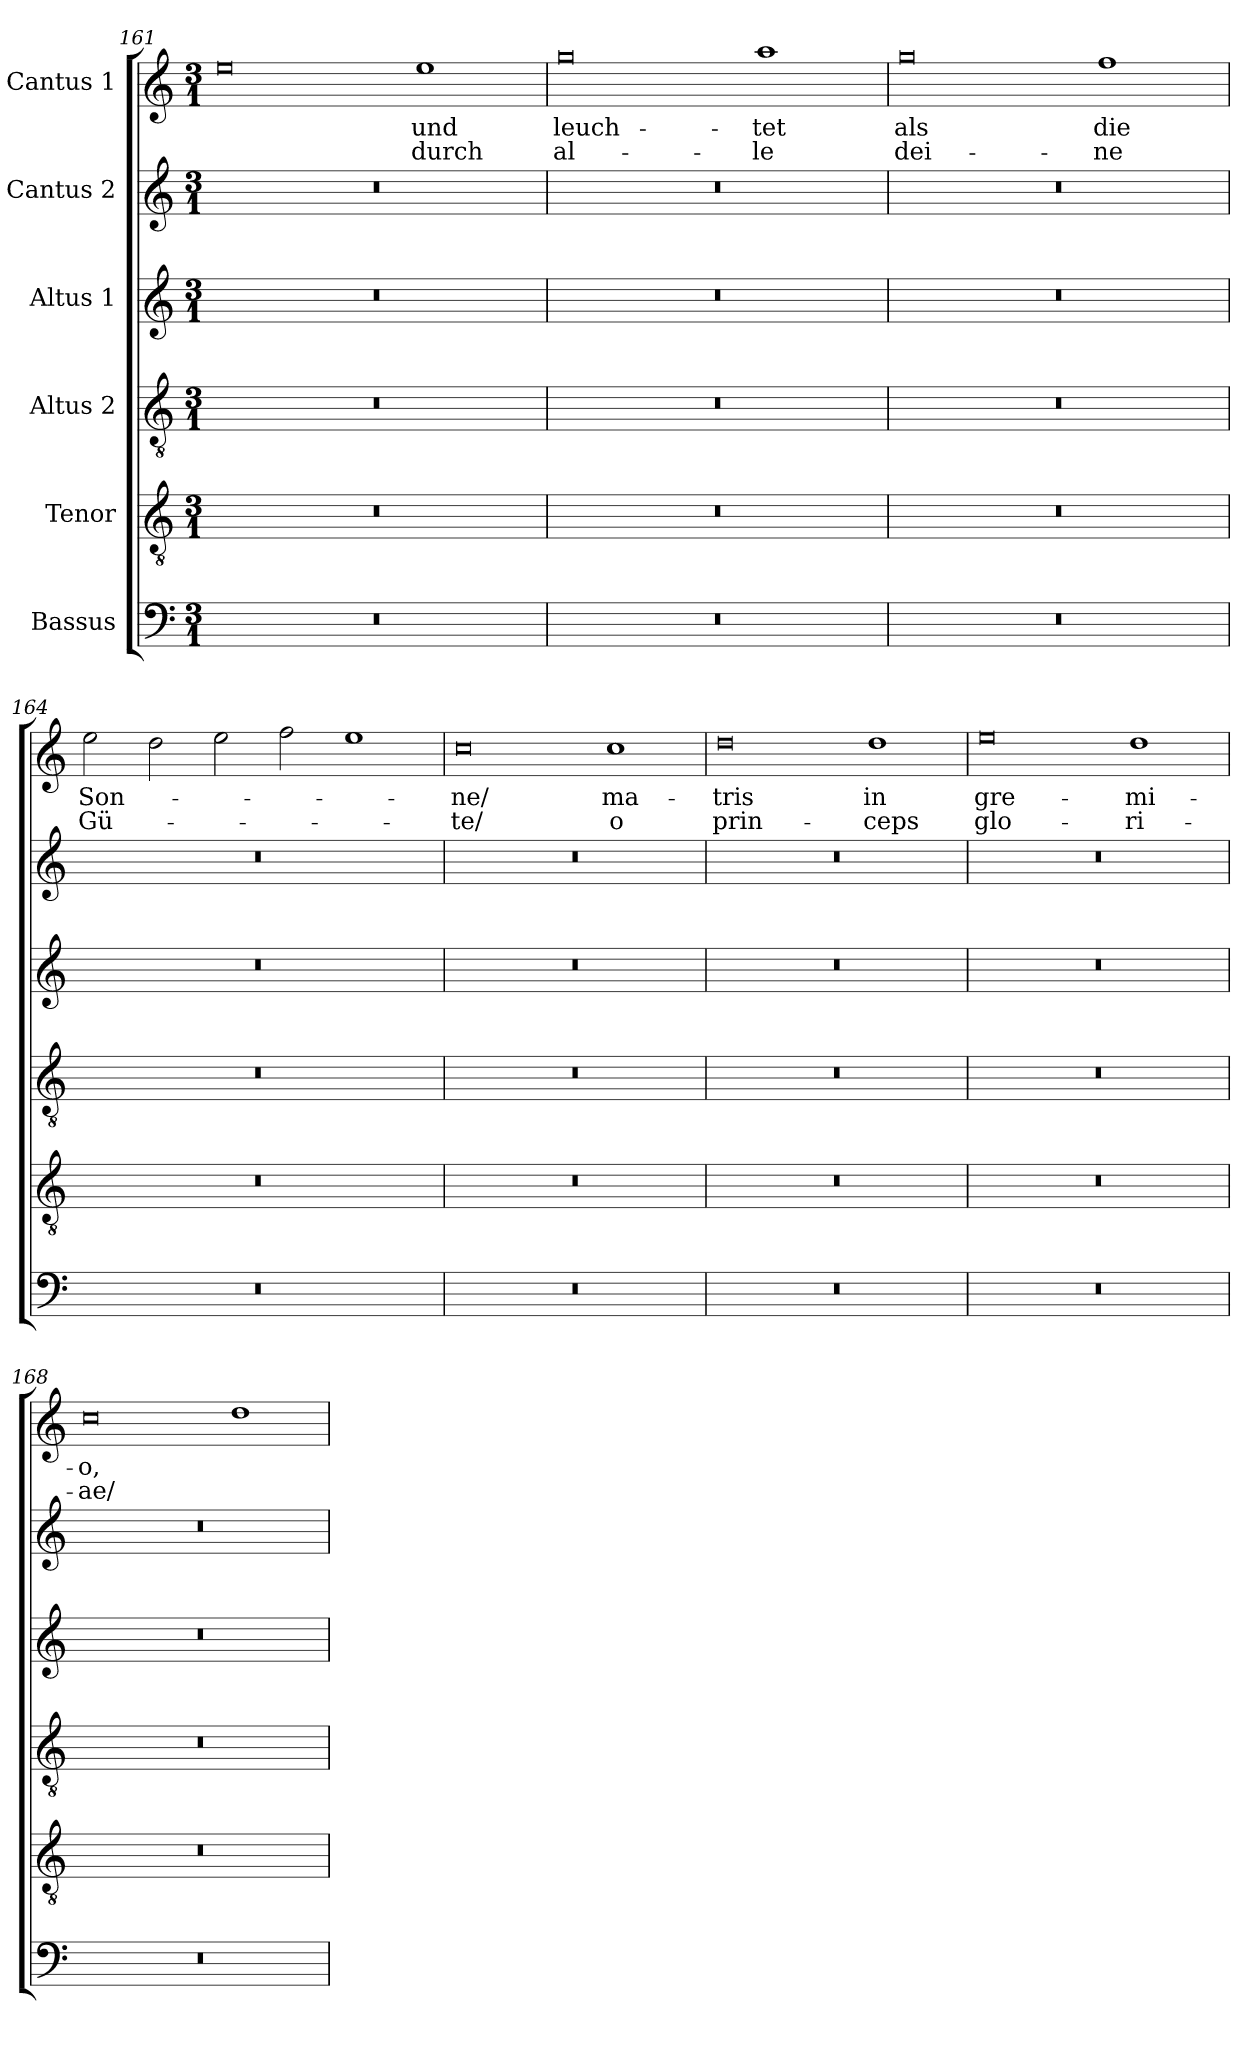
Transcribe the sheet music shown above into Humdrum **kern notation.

**kern	**kern	**kern	**kern	**kern	**kern	**text	**text
*part6	*part5	*part4	*part3	*part2	*part1	*part1	*part1
*staff6	*staff5	*staff4	*staff3	*staff2	*staff1	*staff1	*staff1
*I"Bassus	*I"Tenor	*I"Altus 2	*I"Altus 1	*I"Cantus 2	*I"Cantus 1	*	*
*clefF4	*clefGv2	*clefGv2	*clefG2	*clefG2	*clefG2	*	*
*M3/1	*M3/1	*M3/1	*M3/1	*M3/1	*M3/1	*	*
=161	=161	=161	=161	=161	=161	=161	=161
0.r	0.r	0.r	0.r	0.r	0ee	.	.
!	!	!	!	!	!	!LO:LY:b:cj	!LO:LY:b:cj
.	.	.	.	.	1ee	und	durch
!!LO:LB:g=z
=162	=162	=162	=162	=162	=162	=162	=162
!	!	!	!	!	!	!LO:LY:b:cj	!LO:LY:b:cj
0.r	0.r	0.r	0.r	0.r	0gg	leuch-	-al-
!	!	!	!	!	!	!LO:LY:b:cj	!LO:LY:b:cj
.	.	.	.	.	1aa	-tet	le
=163	=163	=163	=163	=163	=163	=163	=163
!	!	!	!	!	!	!LO:LY:b:cj	!LO:LY:b:cj
0.r	0.r	0.r	0.r	0.r	0gg	als	dei-
!	!	!	!	!	!	!LO:LY:b:cj	!LO:LY:b:cj
.	.	.	.	.	1ff	-die	ne
=164	=164	=164	=164	=164	=164	=164	=164
!	!	!	!	!	!	!LO:LY:b:cj	!LO:LY:b:cj
0.r	0.r	0.r	0.r	0.r	2ee\	Son-	-Gü-
.	.	.	.	.	2dd\	.	.
.	.	.	.	.	2ee\	.	.
.	.	.	.	.	2ff\	.	.
.	.	.	.	.	1ee	.	.
=165	=165	=165	=165	=165	=165	=165	=165
!	!	!	!	!	!	!LO:LY:b:cj	!LO:LY:b:cj
0.r	0.r	0.r	0.r	0.r	0cc	-ne/	te/
!	!	!	!	!	!	!LO:LY:b:cj	!LO:LY:b:rj
.	.	.	.	.	1cc	ma-	-o
=166	=166	=166	=166	=166	=166	=166	=166
!	!	!	!	!	!	!LO:LY:b:cj	!LO:LY:b:cj
0.r	0.r	0.r	0.r	0.r	0dd	tris	prin-
!	!	!	!	!	!	!LO:LY:b:cj	!LO:LY:b:cj
.	.	.	.	.	1dd	-in	ceps
=167	=167	=167	=167	=167	=167	=167	=167
!	!	!	!	!	!	!LO:LY:b:cj	!LO:LY:b:cj
0.r	0.r	0.r	0.r	0.r	0ee	gre-	-glo-
!	!	!	!	!	!	!LO:LY:b:cj	!LO:LY:b:cj
.	.	.	.	.	1dd	-mi-	-ri-
=168	=168	=168	=168	=168	=168	=168	=168
!	!	!	!	!	!	!LO:LY:b:rj	!LO:LY:b:cj
0.r	0.r	0.r	0.r	0.r	0cc	-o,	ae/
.	.	.	.	.	1dd	.	.
=	=	=	=	=	=	=	=
*-	*-	*-	*-	*-	*-	*-	*-
